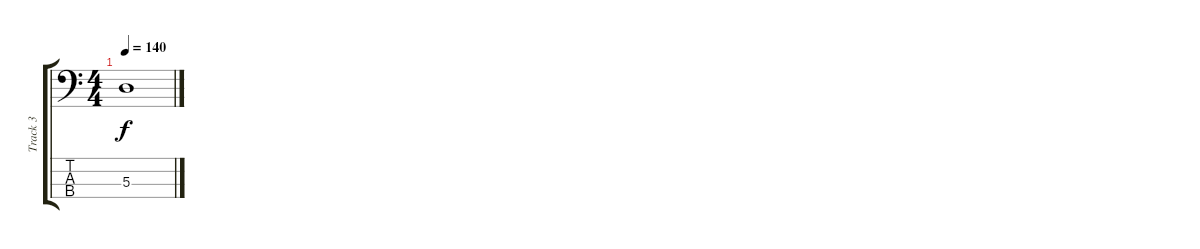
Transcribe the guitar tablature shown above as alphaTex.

\track ("Track 3" "Track 3") {instrument electricbassfinger}
\staff {score tabs}
\tuning (G2 D2 A1 E1) {hide}
\ts (4 4)
\tempo 140
\clef f4
\ks c
5.3.1{dy f}
